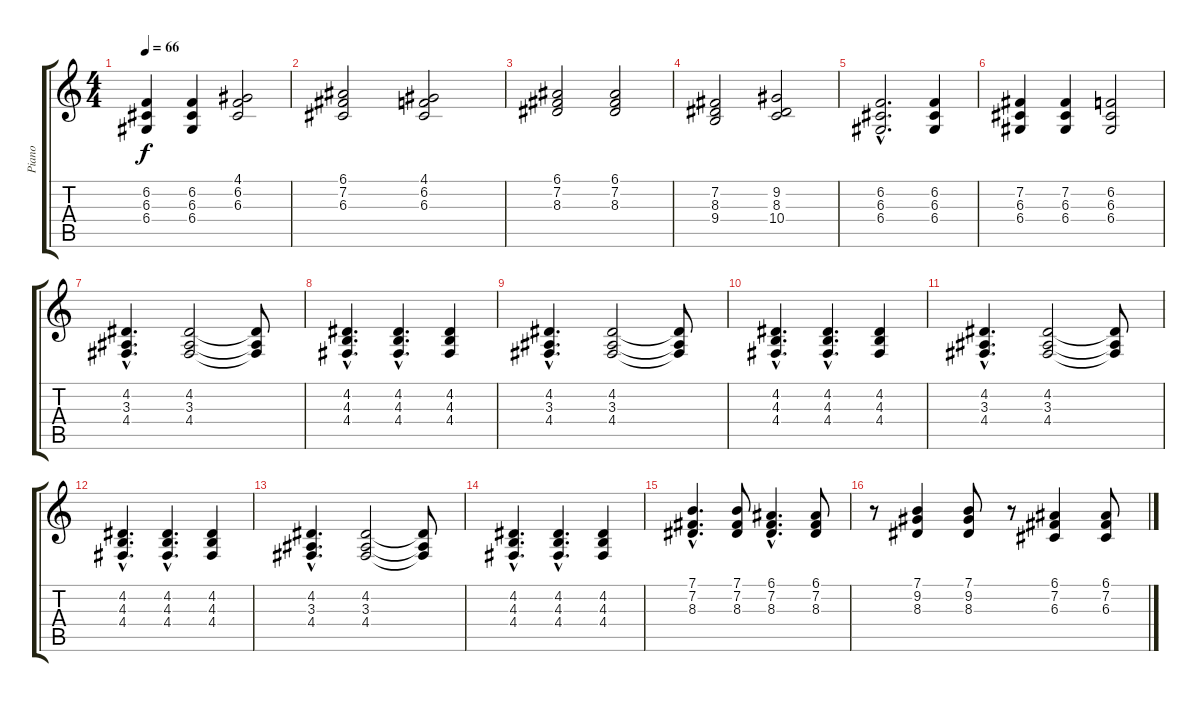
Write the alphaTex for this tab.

\track ("Piano" "Piano") {instrument acousticgrandpiano}
\staff {score tabs}
\tuning (E4 B3 G3 D3 A2 E2) {hide}
\ts (4 4)
\tempo 66
\clef g2
\ks c
(6.2 6.3 6.4).4{dy f} (6.2 6.3 6.4).4 (4.1 6.2 6.3).2 |
(6.1 7.2 6.3).2 (4.1 6.2 6.3).2 |
(6.1 7.2 8.3).2 (6.1 7.2 8.3).2 |
(7.2 8.3 9.4).2 (9.2 8.3 10.4).2 |
(6.2{hac} 6.3{hac} 6.4{hac}).2{d} (6.2 6.3 6.4).4 |
(7.2 6.3 6.4).4 (7.2 6.3 6.4).4 (6.2 6.3 6.4).2 |
(4.2{hac} 3.3{hac} 4.4{hac}).4{d} (4.2 3.3 4.4).2 (4.2{t} 3.3{t} 4.4{t}).8 |
(4.2{hac} 4.3{hac} 4.4{hac}).4{d} (4.2{hac} 4.3{hac} 4.4{hac}).4{d} (4.2 4.3 4.4).4 |
(4.2{hac} 3.3{hac} 4.4{hac}).4{d} (4.2 3.3 4.4).2 (4.2{t} 3.3{t} 4.4{t}).8 |
(4.2{hac} 4.3{hac} 4.4{hac}).4{d} (4.2{hac} 4.3{hac} 4.4{hac}).4{d} (4.2 4.3 4.4).4 |
(4.2{hac} 3.3{hac} 4.4{hac}).4{d} (4.2 3.3 4.4).2 (4.2{t} 3.3{t} 4.4{t}).8 |
(4.2{hac} 4.3{hac} 4.4{hac}).4{d} (4.2{hac} 4.3{hac} 4.4{hac}).4{d} (4.2 4.3 4.4).4 |
(4.2{hac} 3.3{hac} 4.4{hac}).4{d} (4.2 3.3 4.4).2 (4.2{t} 3.3{t} 4.4{t}).8 |
(4.2{hac} 4.3{hac} 4.4{hac}).4{d} (4.2{hac} 4.3{hac} 4.4{hac}).4{d} (4.2 4.3 4.4).4 |
(7.1{hac} 7.2{hac} 8.3{hac}).4{d} (7.1 7.2 8.3).8 (6.1{hac} 7.2{hac} 8.3{hac}).4{d} (6.1 7.2 8.3).8 |
r.8 (7.1 9.2 8.3).4 (7.1 9.2 8.3).8 r.8 (6.1 7.2 6.3).4 (6.1 7.2 6.3).8
